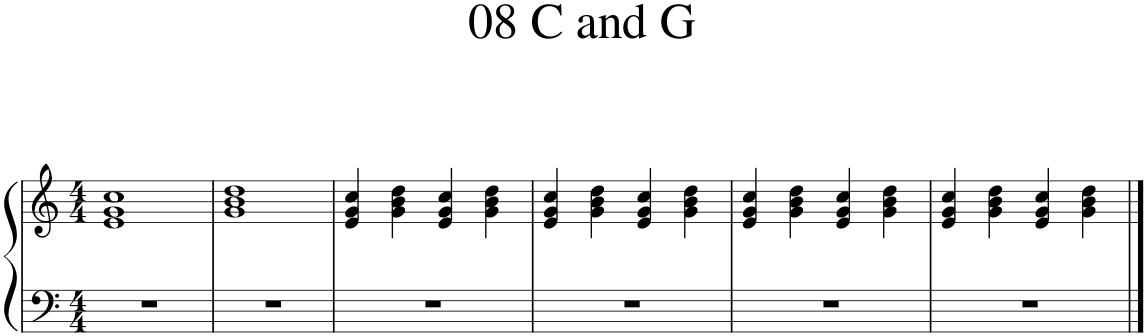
**kern	**kern
*part1	*part1
*staff2	*staff1
*I"Piano	*
*I'Pno.	*
*clefF4	*clefG2
*k[]	*k[]
*M4/4	*M4/4
=1	=1
1r	1e 1g 1cc
=2	=2
1r	1g 1b 1dd
=3	=3
1r	4e/ 4g/ 4cc/
.	4g\ 4b\ 4dd\
.	4e/ 4g/ 4cc/
.	4g\ 4b\ 4dd\
=4	=4
1r	4e/ 4g/ 4cc/
.	4g\ 4b\ 4dd\
.	4e/ 4g/ 4cc/
.	4g\ 4b\ 4dd\
=5	=5
1r	4e/ 4g/ 4cc/
.	4g\ 4b\ 4dd\
.	4e/ 4g/ 4cc/
.	4g\ 4b\ 4dd\
=6	=6
1r	4e/ 4g/ 4cc/
.	4g\ 4b\ 4dd\
.	4e/ 4g/ 4cc/
.	4g\ 4b\ 4dd\
==	==
*-	*-
